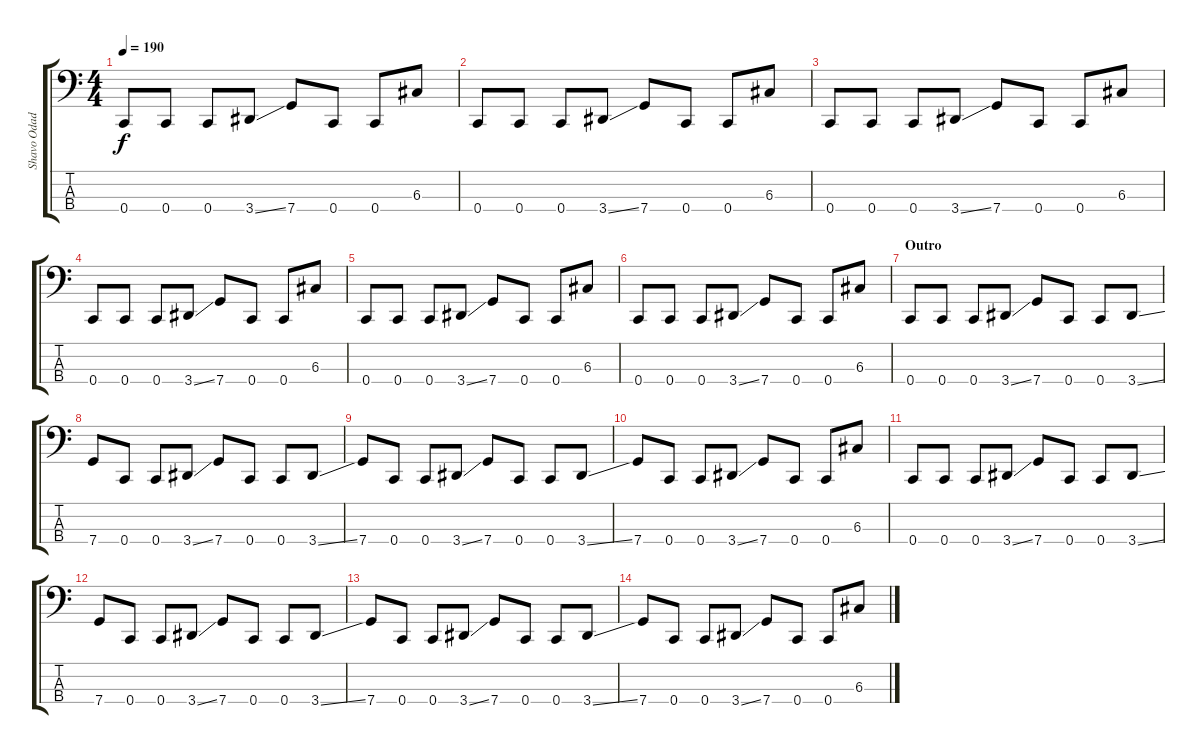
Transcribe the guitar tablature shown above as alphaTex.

\track ("Shavo Odadijan" "Shavo Odad") {instrument electricbassfinger}
\staff {score tabs}
\tuning (F2 C2 G1 C1) {hide}
\ts (4 4)
\tempo 190
\clef f4
\ks c
0.4.8{dy f} 0.4.8 0.4.8 3.4{ss}.8 7.4.8 0.4.8 0.4.8 6.3.8 |
0.4.8 0.4.8 0.4.8 3.4{ss}.8 7.4.8 0.4.8 0.4.8 6.3.8 |
0.4.8 0.4.8 0.4.8 3.4{ss}.8 7.4.8 0.4.8 0.4.8 6.3.8 |
0.4.8 0.4.8 0.4.8 3.4{ss}.8 7.4.8 0.4.8 0.4.8 6.3.8 |
0.4.8 0.4.8 0.4.8 3.4{ss}.8 7.4.8 0.4.8 0.4.8 6.3.8 |
0.4.8 0.4.8 0.4.8 3.4{ss}.8 7.4.8 0.4.8 0.4.8 6.3.8 |
\section ("" "Outro")
0.4.8 0.4.8 0.4.8 3.4{ss}.8 7.4.8 0.4.8 0.4.8 3.4{ss}.8 |
7.4.8 0.4.8 0.4.8 3.4{ss}.8 7.4.8 0.4.8 0.4.8 3.4{ss}.8 |
7.4.8 0.4.8 0.4.8 3.4{ss}.8 7.4.8 0.4.8 0.4.8 3.4{ss}.8 |
7.4.8 0.4.8 0.4.8 3.4{ss}.8 7.4.8 0.4.8 0.4.8 6.3.8 |
0.4.8 0.4.8 0.4.8 3.4{ss}.8 7.4.8 0.4.8 0.4.8 3.4{ss}.8 |
7.4.8 0.4.8 0.4.8 3.4{ss}.8 7.4.8 0.4.8 0.4.8 3.4{ss}.8 |
7.4.8 0.4.8 0.4.8 3.4{ss}.8 7.4.8 0.4.8 0.4.8 3.4{ss}.8 |
7.4.8 0.4.8 0.4.8 3.4{ss}.8 7.4.8 0.4.8 0.4.8 6.3.8
